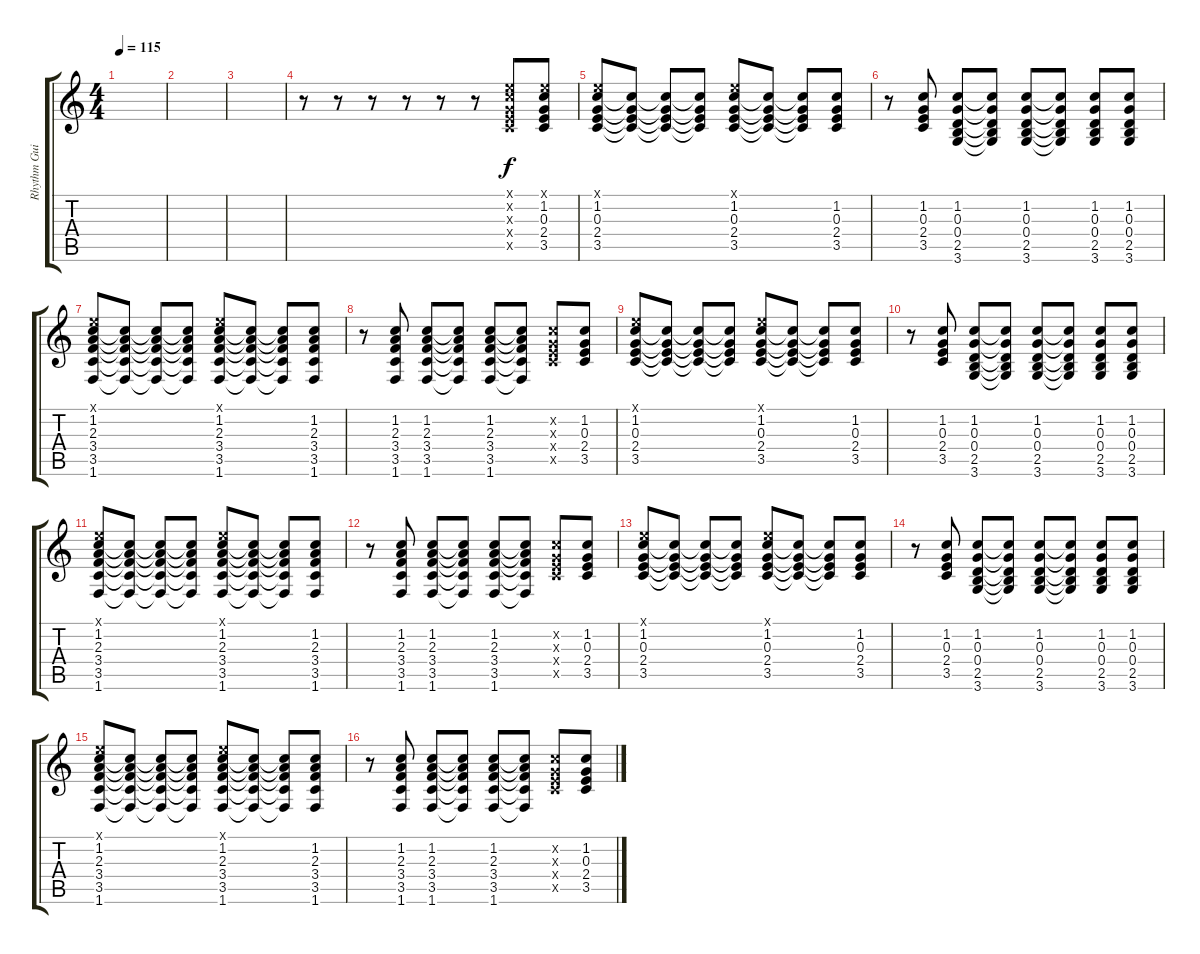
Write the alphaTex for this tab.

\track ("Rhythm Guitar" "Rhythm Gui") {instrument acousticguitarsteel}
\staff {score tabs}
\tuning (E4 B3 G3 D3 A2 E2) {hide}
\ts (4 4)
\tempo 115
\clef g2
\ks c
|
|
|
r.8 r.8 r.8 r.8 r.8 r.8 (0.1{x} 1.2{x} 0.3{x} 2.4{x} 3.5{x}).8 (0.1{x} 1.2 0.3 2.4 3.5).8 |
(0.1{x} 1.2 0.3 2.4 3.5).8 (1.2{t} 0.3{t} 2.4{t} 3.5{t}).8 (1.2{t} 0.3{t} 2.4{t} 3.5{t}).8 (1.2{t} 0.3{t} 2.4{t} 3.5{t}).8 (0.1{x} 1.2 0.3 2.4 3.5).8 (1.2{t} 0.3{t} 2.4{t} 3.5{t}).8 (1.2{t} 0.3{t} 2.4{t} 3.5{t}).8 (1.2 0.3 2.4 3.5).8 |
r.8 (1.2 0.3 2.4 3.5).8 (1.2 0.3 0.4 2.5 3.6).8 (1.2{t} 0.3{t} 0.4{t} 2.5{t} 3.6{t}).8 (1.2 0.3 0.4 2.5 3.6).8 (1.2{t} 0.3{t} 0.4{t} 2.5{t} 3.6{t}).8 (1.2 0.3 0.4 2.5 3.6).8 (1.2 0.3 0.4 2.5 3.6).8 |
(0.1{x} 1.2 2.3 3.4 3.5 1.6).8 (1.2{t} 2.3{t} 3.4{t} 3.5{t} 1.6{t}).8 (1.2{t} 2.3{t} 3.4{t} 3.5{t} 1.6{t}).8 (1.2{t} 2.3{t} 3.4{t} 3.5{t} 1.6{t}).8 (0.1{x} 1.2 2.3 3.4 3.5 1.6).8 (1.2{t} 2.3{t} 3.4{t} 3.5{t} 1.6{t}).8 (1.2{t} 2.3{t} 3.4{t} 3.5{t} 1.6{t}).8 (1.2 2.3 3.4 3.5 1.6).8 |
r.8 (1.2 2.3 3.4 3.5 1.6).8 (1.2 2.3 3.4 3.5 1.6).8 (1.2{t} 2.3{t} 3.4{t} 3.5{t} 1.6{t}).8 (1.2 2.3 3.4 3.5 1.6).8 (1.2{t} 2.3{t} 3.4{t} 3.5{t} 1.6{t}).8 (1.2{x} 0.3{x} 2.4{x} 3.5{x}).8 (1.2 0.3 2.4 3.5).8 |
(0.1{x} 1.2 0.3 2.4 3.5).8 (1.2{t} 0.3{t} 2.4{t} 3.5{t}).8 (1.2{t} 0.3{t} 2.4{t} 3.5{t}).8 (1.2{t} 0.3{t} 2.4{t} 3.5{t}).8 (0.1{x} 1.2 0.3 2.4 3.5).8 (1.2{t} 0.3{t} 2.4{t} 3.5{t}).8 (1.2{t} 0.3{t} 2.4{t} 3.5{t}).8 (1.2 0.3 2.4 3.5).8 |
r.8 (1.2 0.3 2.4 3.5).8 (1.2 0.3 0.4 2.5 3.6).8 (1.2{t} 0.3{t} 0.4{t} 2.5{t} 3.6{t}).8 (1.2 0.3 0.4 2.5 3.6).8 (1.2{t} 0.3{t} 0.4{t} 2.5{t} 3.6{t}).8 (1.2 0.3 0.4 2.5 3.6).8 (1.2 0.3 0.4 2.5 3.6).8 |
(0.1{x} 1.2 2.3 3.4 3.5 1.6).8 (1.2{t} 2.3{t} 3.4{t} 3.5{t} 1.6{t}).8 (1.2{t} 2.3{t} 3.4{t} 3.5{t} 1.6{t}).8 (1.2{t} 2.3{t} 3.4{t} 3.5{t} 1.6{t}).8 (0.1{x} 1.2 2.3 3.4 3.5 1.6).8 (1.2{t} 2.3{t} 3.4{t} 3.5{t} 1.6{t}).8 (1.2{t} 2.3{t} 3.4{t} 3.5{t} 1.6{t}).8 (1.2 2.3 3.4 3.5 1.6).8 |
r.8 (1.2 2.3 3.4 3.5 1.6).8 (1.2 2.3 3.4 3.5 1.6).8 (1.2{t} 2.3{t} 3.4{t} 3.5{t} 1.6{t}).8 (1.2 2.3 3.4 3.5 1.6).8 (1.2{t} 2.3{t} 3.4{t} 3.5{t} 1.6{t}).8 (1.2{x} 0.3{x} 2.4{x} 3.5{x}).8 (1.2 0.3 2.4 3.5).8 |
(0.1{x} 1.2 0.3 2.4 3.5).8 (1.2{t} 0.3{t} 2.4{t} 3.5{t}).8 (1.2{t} 0.3{t} 2.4{t} 3.5{t}).8 (1.2{t} 0.3{t} 2.4{t} 3.5{t}).8 (0.1{x} 1.2 0.3 2.4 3.5).8 (1.2{t} 0.3{t} 2.4{t} 3.5{t}).8 (1.2{t} 0.3{t} 2.4{t} 3.5{t}).8 (1.2 0.3 2.4 3.5).8 |
r.8 (1.2 0.3 2.4 3.5).8 (1.2 0.3 0.4 2.5 3.6).8 (1.2{t} 0.3{t} 0.4{t} 2.5{t} 3.6{t}).8 (1.2 0.3 0.4 2.5 3.6).8 (1.2{t} 0.3{t} 0.4{t} 2.5{t} 3.6{t}).8 (1.2 0.3 0.4 2.5 3.6).8 (1.2 0.3 0.4 2.5 3.6).8 |
(0.1{x} 1.2 2.3 3.4 3.5 1.6).8 (1.2{t} 2.3{t} 3.4{t} 3.5{t} 1.6{t}).8 (1.2{t} 2.3{t} 3.4{t} 3.5{t} 1.6{t}).8 (1.2{t} 2.3{t} 3.4{t} 3.5{t} 1.6{t}).8 (0.1{x} 1.2 2.3 3.4 3.5 1.6).8 (1.2{t} 2.3{t} 3.4{t} 3.5{t} 1.6{t}).8 (1.2{t} 2.3{t} 3.4{t} 3.5{t} 1.6{t}).8 (1.2 2.3 3.4 3.5 1.6).8 |
r.8 (1.2 2.3 3.4 3.5 1.6).8 (1.2 2.3 3.4 3.5 1.6).8 (1.2{t} 2.3{t} 3.4{t} 3.5{t} 1.6{t}).8 (1.2 2.3 3.4 3.5 1.6).8 (1.2{t} 2.3{t} 3.4{t} 3.5{t} 1.6{t}).8 (1.2{x} 0.3{x} 2.4{x} 3.5{x}).8 (1.2 0.3 2.4 3.5).8
